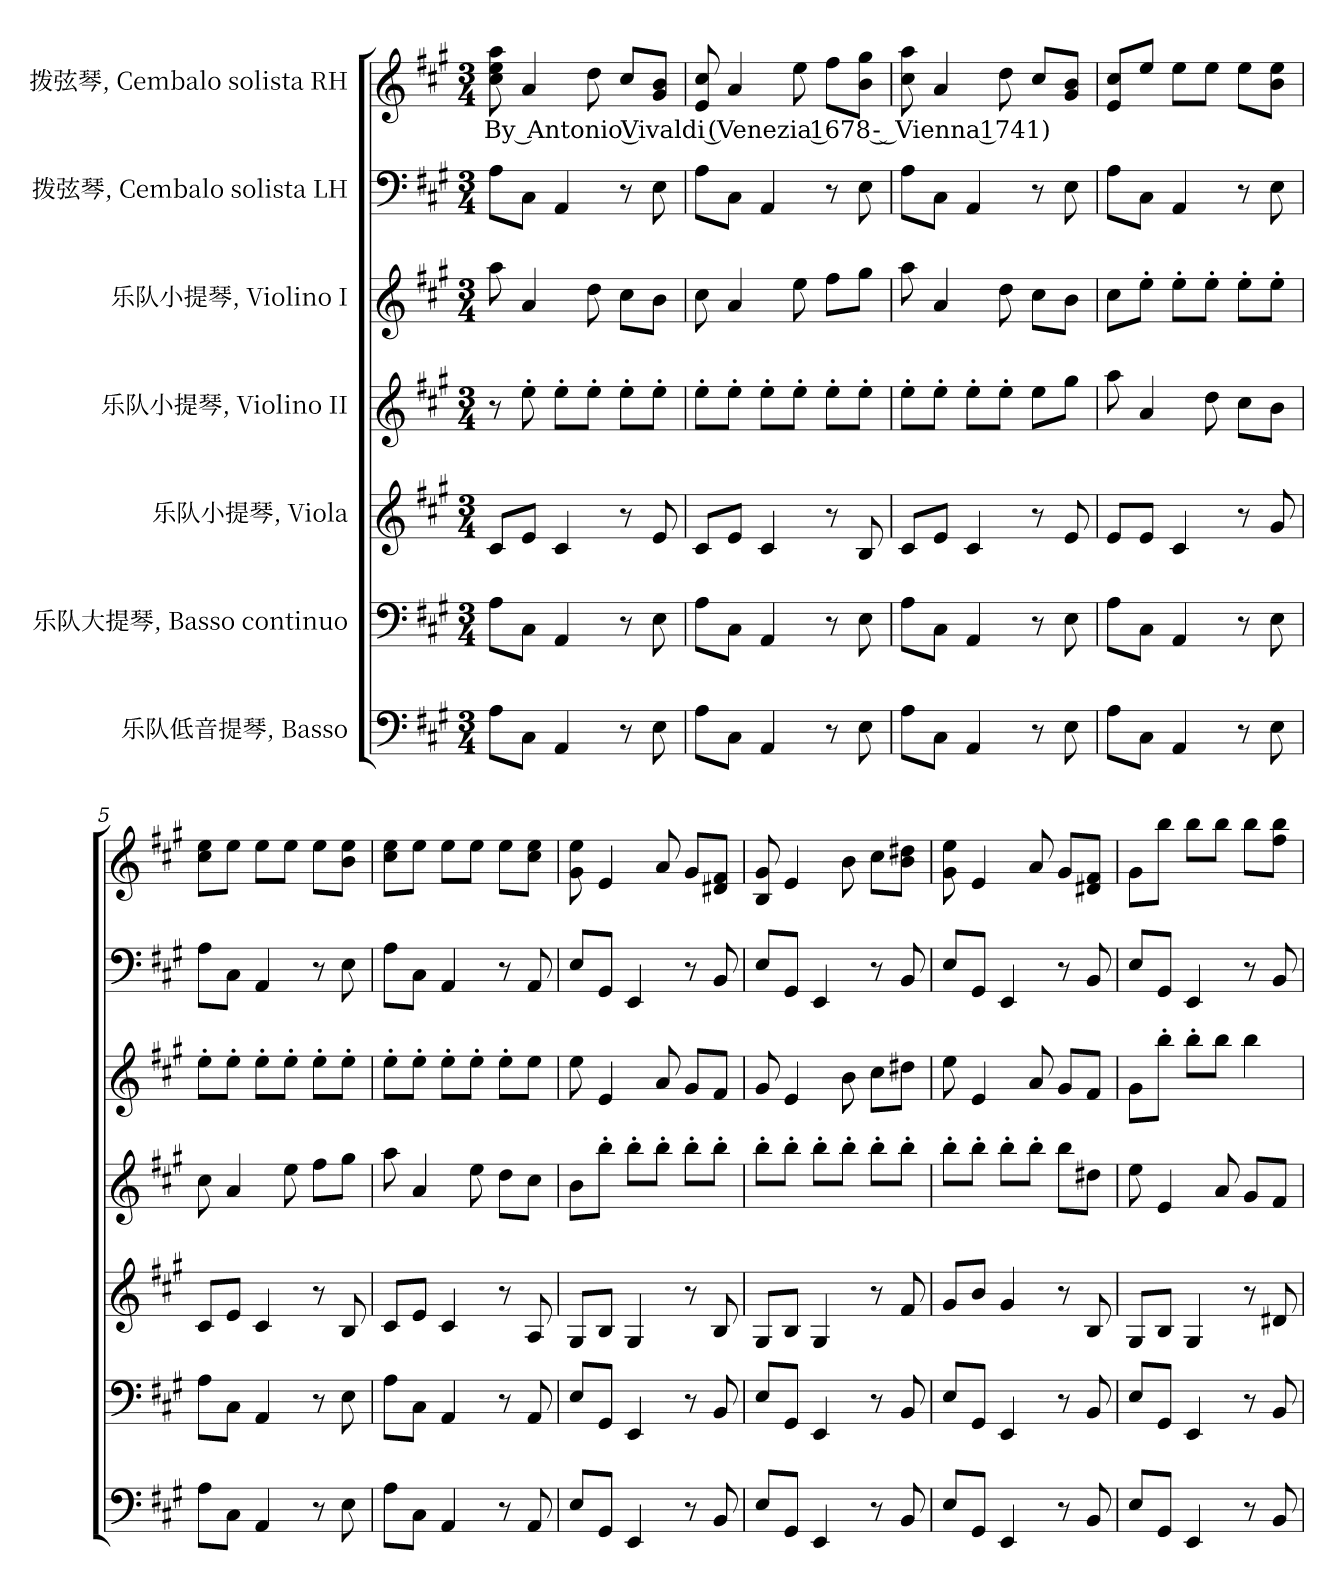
**kern	**kern	**kern	**kern	**kern	**kern	**kern	**text
*part7	*part6	*part5	*part4	*part3	*part2	*part1	*part1
*staff7	*staff6	*staff5	*staff4	*staff3	*staff2	*staff1	*staff1
*I"乐队低音提琴, Basso	*I"乐队大提琴, Basso continuo	*I"乐队小提琴, Viola	*I"乐队小提琴, Violino II	*I"乐队小提琴, Violino I	*I"拨弦琴, Cembalo solista LH	*I"拨弦琴, Cembalo solista RH	*
*clefF4	*clefF4	*clefG2	*clefG2	*clefG2	*clefF4	*clefG2	*
*ITrd7c12	*	*	*	*	*	*	*
*k[f#c#g#]	*k[f#c#g#]	*k[f#c#g#]	*k[f#c#g#]	*k[f#c#g#]	*k[f#c#g#]	*k[f#c#g#]	*
*M3/4	*M3/4	*M3/4	*M3/4	*M3/4	*M3/4	*M3/4	*
*MM125	*MM125	*MM125	*MM125	*MM125	*MM125	*MM125	*
=1	=1	=1	=1	=1	=1	=1	=1
8AA\L	8A\L	8c#/L	8r	8aa\	8A\L	8cc#\ 8ee\ 8aa\	By Antonio Vivaldi (Venezia 1678 - Vienna 1741)
8CC#\J	8C#\J	8e/J	8ee'\	4a/	8C#\J	4a/	.
4AAA/	4AA/	4c#/	8ee'\L	.	4AA/	.	.
.	.	.	8ee'\J	8dd\	.	8dd\	.
8r	8r	8r	8ee'\L	8cc#\L	8r	8cc#/L	.
8EE\	8E\	8e/	8ee'\J	8b\J	8E\	8g#/ 8b/J	.
!!LO:PB:g=z
=2	=2	=2	=2	=2	=2	=2	=2
8AA\L	8A\L	8c#/L	8ee'\L	8cc#\	8A\L	8e/ 8cc#/	.
8CC#\J	8C#\J	8e/J	8ee'\J	4a/	8C#\J	4a/	.
4AAA/	4AA/	4c#/	8ee'\L	.	4AA/	.	.
.	.	.	8ee'\J	8ee\	.	8ee\	.
8r	8r	8r	8ee'\L	8ff#\L	8r	8ff#\L	.
8EE\	8E\	8B/	8ee'\J	8gg#\J	8E\	8b\ 8gg#\J	.
=3	=3	=3	=3	=3	=3	=3	=3
8AA\L	8A\L	8c#/L	8ee'\L	8aa\	8A\L	8cc#\ 8aa\	.
8CC#\J	8C#\J	8e/J	8ee'\J	4a/	8C#\J	4a/	.
4AAA/	4AA/	4c#/	8ee'\L	.	4AA/	.	.
.	.	.	8ee'\J	8dd\	.	8dd\	.
8r	8r	8r	8ee\L	8cc#\L	8r	8cc#/L	.
8EE\	8E\	8e/	8gg#\J	8b\J	8E\	8g#/ 8b/J	.
=4	=4	=4	=4	=4	=4	=4	=4
8AA\L	8A\L	8e/L	8aa\	8cc#\L	8A\L	8e/ 8cc#/L	.
8CC#\J	8C#\J	8e/J	4a/	8ee'\J	8C#\J	8ee/J	.
4AAA/	4AA/	4c#/	.	8ee'\L	4AA/	8ee\L	.
.	.	.	8dd\	8ee'\J	.	8ee\J	.
8r	8r	8r	8cc#\L	8ee'\L	8r	8ee\L	.
8EE\	8E\	8g#/	8b\J	8ee'\J	8E\	8b\ 8ee\J	.
=5	=5	=5	=5	=5	=5	=5	=5
8AA\L	8A\L	8c#/L	8cc#\	8ee'\L	8A\L	8cc#\ 8ee\L	.
8CC#\J	8C#\J	8e/J	4a/	8ee'\J	8C#\J	8ee\J	.
4AAA/	4AA/	4c#/	.	8ee'\L	4AA/	8ee\L	.
.	.	.	8ee\	8ee'\J	.	8ee\J	.
8r	8r	8r	8ff#\L	8ee'\L	8r	8ee\L	.
8EE\	8E\	8B/	8gg#\J	8ee'\J	8E\	8b\ 8ee\J	.
=6	=6	=6	=6	=6	=6	=6	=6
8AA\L	8A\L	8c#/L	8aa\	8ee'\L	8A\L	8cc#\ 8ee\L	.
8CC#\J	8C#\J	8e/J	4a/	8ee'\J	8C#\J	8ee\J	.
4AAA/	4AA/	4c#/	.	8ee'\L	4AA/	8ee\L	.
.	.	.	8ee\	8ee'\J	.	8ee\J	.
8r	8r	8r	8dd\L	8ee'\L	8r	8ee\L	.
8AAA/	8AA/	8A/	8cc#\J	8ee\J	8AA/	8cc#\ 8ee\J	.
!!LO:PB:g=z
=7	=7	=7	=7	=7	=7	=7	=7
8EE/L	8E/L	8G#/L	8b\L	8ee\	8E/L	8g#\ 8ee\	.
8GGG#/J	8GG#/J	8B/J	8bb'\J	4e/	8GG#/J	4e/	.
4EEE/	4EE/	4G#/	8bb'\L	.	4EE/	.	.
.	.	.	8bb'\J	8a/	.	8a/	.
8r	8r	8r	8bb'\L	8g#/L	8r	8g#/L	.
8BBB/	8BB/	8B/	8bb'\J	8f#/J	8BB/	8d#X/ 8f#/J	.
=8	=8	=8	=8	=8	=8	=8	=8
8EE/L	8E/L	8G#/L	8bb'\L	8g#/	8E/L	8B/ 8g#/	.
8GGG#/J	8GG#/J	8B/J	8bb'\J	4e/	8GG#/J	4e/	.
4EEE/	4EE/	4G#/	8bb'\L	.	4EE/	.	.
.	.	.	8bb'\J	8b\	.	8b\	.
8r	8r	8r	8bb'\L	8cc#\L	8r	8cc#\L	.
8BBB/	8BB/	8f#/	8bb'\J	8dd#X\J	8BB/	8b\ 8dd#X\J	.
=9	=9	=9	=9	=9	=9	=9	=9
8EE/L	8E/L	8g#/L	8bb'\L	8ee\	8E/L	8g#\ 8ee\	.
8GGG#/J	8GG#/J	8b/J	8bb'\J	4e/	8GG#/J	4e/	.
4EEE/	4EE/	4g#/	8bb'\L	.	4EE/	.	.
.	.	.	8bb'\J	8a/	.	8a/	.
8r	8r	8r	8bb\L	8g#/L	8r	8g#/L	.
8BBB/	8BB/	8B/	8dd#X\J	8f#/J	8BB/	8d#X/ 8f#/J	.
=10	=10	=10	=10	=10	=10	=10	=10
8EE/L	8E/L	8G#/L	8ee\	8g#\L	8E/L	8g#\L	.
8GGG#/J	8GG#/J	8B/J	4e/	8bb'\J	8GG#/J	8bb\J	.
4EEE/	4EE/	4G#/	.	8bb'\L	4EE/	8bb\L	.
.	.	.	8a/	8bb\J	.	8bb\J	.
8r	8r	8r	8g#/L	4bb\	8r	8bb\L	.
8BBB/	8BB/	8d#X/	8f#/J	.	8BB/	8ff#\ 8bb\J	.
=	=	=	=	=	=	=	=
*-	*-	*-	*-	*-	*-	*-	*-
